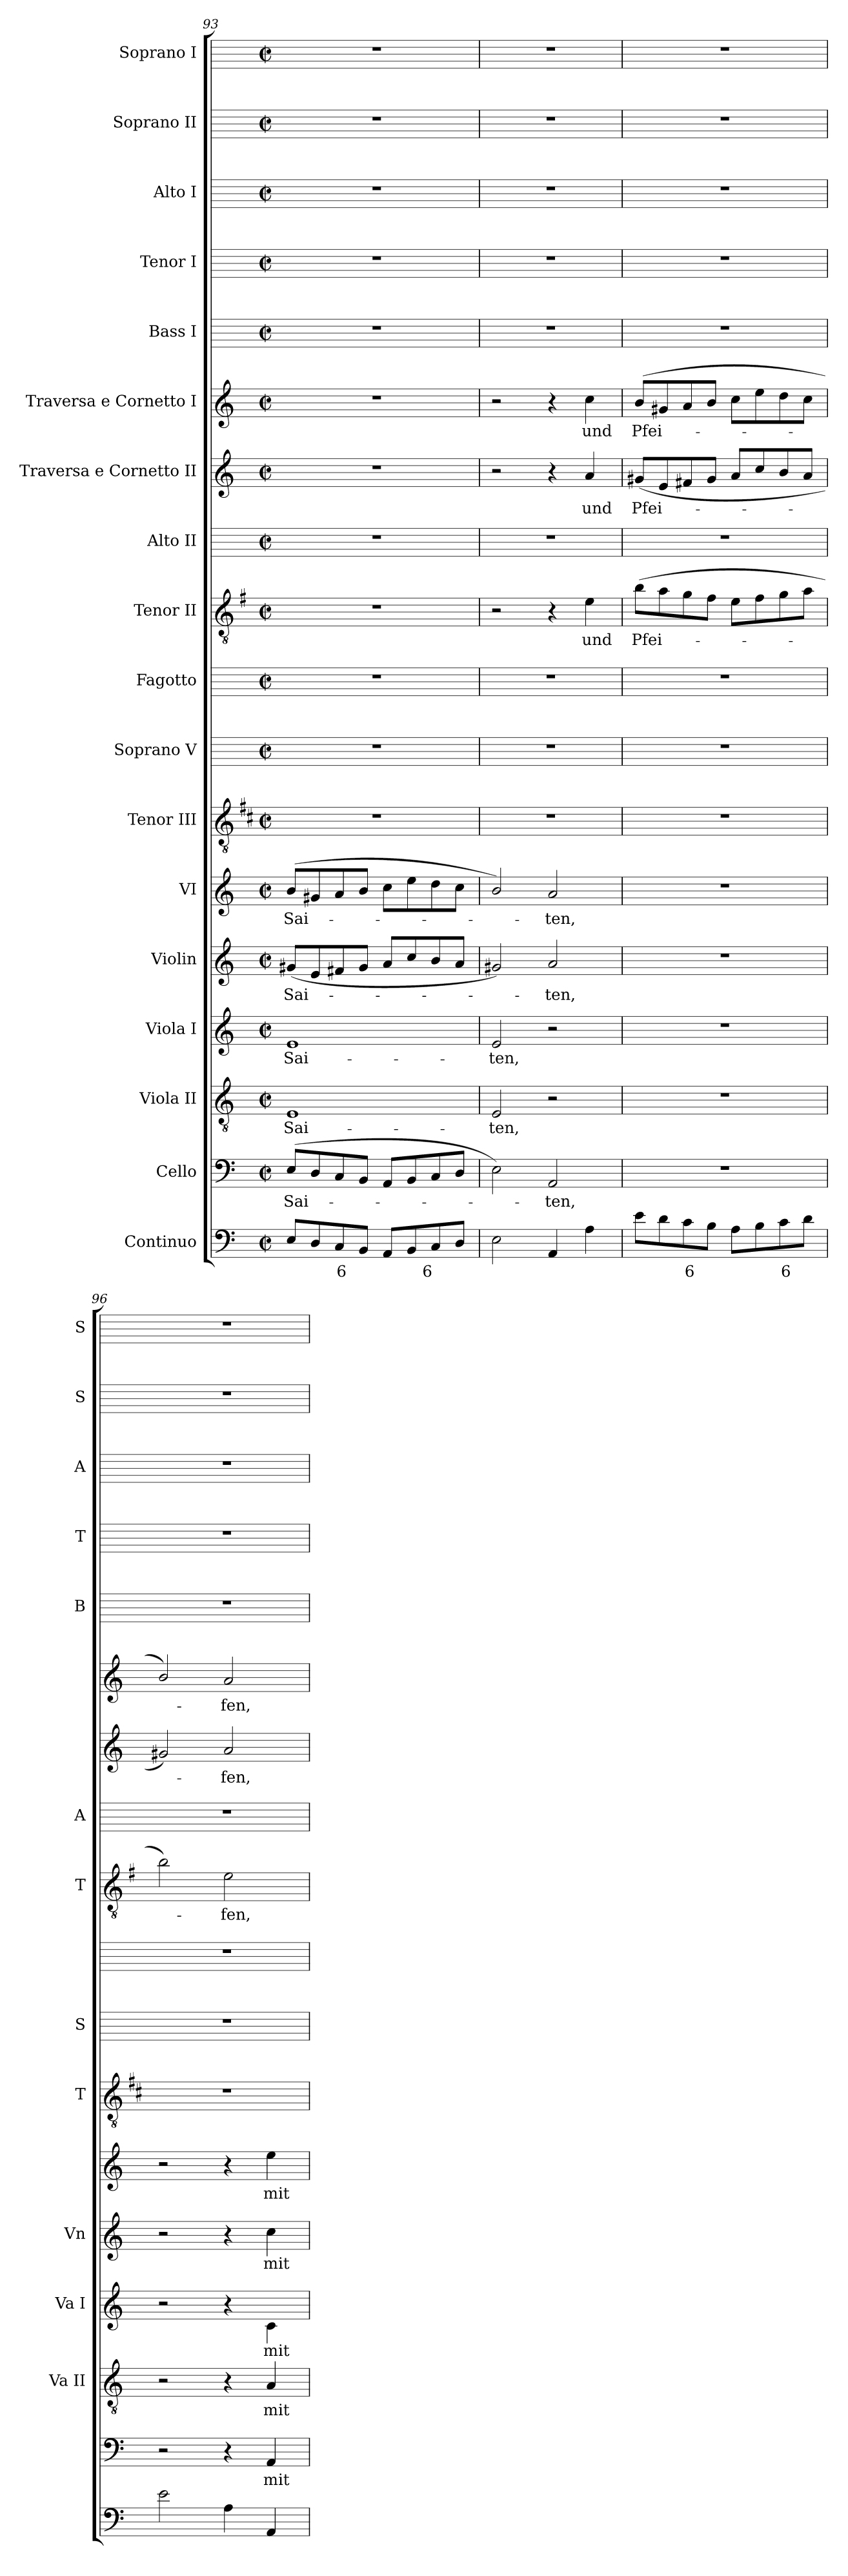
**kern	**text	**kern	**text	**kern	**text	**kern	**text	**kern	**text	**kern	**text	**kern	**kern	**kern	**kern	**text	**kern	**kern	**text	**kern	**text	**kern	**kern	**kern	**kern	**kern
*part18	*part18	*part17	*part17	*part16	*part16	*part15	*part15	*part14	*part14	*part13	*part13	*part12	*part11	*part10	*part9	*part9	*part8	*part7	*part7	*part6	*part6	*part5	*part4	*part3	*part2	*part1
*staff18	*staff18	*staff17	*staff17	*staff16	*staff16	*staff15	*staff15	*staff14	*staff14	*staff13	*staff13	*staff12	*staff11	*staff10	*staff9	*staff9	*staff8	*staff7	*staff7	*staff6	*staff6	*staff5	*staff4	*staff3	*staff2	*staff1
*I"Continuo	*	*I"Cello	*	*I"Viola II	*	*I"Viola I	*	*I"Violin	*	*I"VI	*	*I"Tenor III	*I"Soprano V	*I"Fagotto	*I"Tenor II	*	*I"Alto II	*I"Traversa e  Cornetto II	*	*I"Traversa e  Cornetto I	*	*I"Bass I	*I"Tenor I	*I"Alto I	*I"Soprano II	*I"Soprano I
*	*	*	*	*I'Va II	*	*I'Va I	*	*I'Vn	*	*	*	*I'T	*I'S	*	*I'T	*	*I'A	*	*	*	*	*I'B	*I'T	*I'A	*I'S	*I'S
*clefF4	*	*clefF4	*	*clefGv2	*	*clefG2	*	*clefG2	*	*clefG2	*	*clefGv2	*	*	*clefGv2	*	*	*clefG2	*	*clefG2	*	*	*	*	*	*
*	*	*	*	*	*	*	*	*	*	*	*	*ITrd1c2	*ITrd1c2	*	*ITrd4c7	*	*ITrd4c7	*	*	*	*	*	*	*	*	*
*k[]	*	*k[]	*	*k[]	*	*k[]	*	*k[]	*	*k[]	*	*k[]	*	*	*k[]	*	*	*k[]	*	*k[]	*	*	*	*	*	*
*C:	*	*C:	*	*C:	*	*C:	*	*C:	*	*C:	*	*C:	*	*	*C:	*	*	*C:	*	*C:	*	*	*	*	*	*
*M2/2	*	*M2/2	*	*M2/2	*	*M2/2	*	*M2/2	*	*M2/2	*	*M2/2	*M2/2	*M2/2	*M2/2	*	*M2/2	*M2/2	*	*M2/2	*	*M2/2	*M2/2	*M2/2	*M2/2	*M2/2
*met(c|)	*	*met(c|)	*	*met(c|)	*	*met(c|)	*	*met(c|)	*	*met(c|)	*	*met(c|)	*met(c|)	*met(c|)	*met(c|)	*	*met(c|)	*met(c|)	*	*met(c|)	*	*met(c|)	*met(c|)	*met(c|)	*met(c|)	*met(c|)
=93	=93	=93	=93	=93	=93	=93	=93	=93	=93	=93	=93	=93	=93	=93	=93	=93	=93	=93	=93	=93	=93	=93	=93	=93	=93	=93
!	!	!	!LO:LY:b	!	!LO:LY:b	!	!LO:LY:b	!	!LO:LY:b	!	!LO:LY:b	!	!	!	!	!	!	!	!	!	!	!	!	!	!	!
8EL	.	(<8EL	Sai-	1E	Sai-	1e	Sai-	(<8g#XL	Sai-	(<8bL	Sai-	1r	1r	1r	1r	.	1r	1r	.	1r	.	1r	1r	1r	1r	1r
8D	.	8D	.	.	.	.	.	8e	.	8g#X	.	.	.	.	.	.	.	.	.	.	.	.	.	.	.	.
!	!LO:LY:b	!	!	!	!	!	!	!	!	!	!	!	!	!	!	!	!	!	!	!	!	!	!	!	!	!
8C	6	8C	.	.	.	.	.	8f#X	.	8a	.	.	.	.	.	.	.	.	.	.	.	.	.	.	.	.
8BBJ	.	8BBJ	.	.	.	.	.	8g#J	.	8bJ	.	.	.	.	.	.	.	.	.	.	.	.	.	.	.	.
8AAL	.	8AAL	.	.	.	.	.	8a/L	.	8ccL	.	.	.	.	.	.	.	.	.	.	.	.	.	.	.	.
8BB	.	8BB	.	.	.	.	.	8cc/	.	8ee	.	.	.	.	.	.	.	.	.	.	.	.	.	.	.	.
!	!LO:LY:b	!	!	!	!	!	!	!	!	!	!	!	!	!	!	!	!	!	!	!	!	!	!	!	!	!
8C	6	8C	.	.	.	.	.	8b/	.	8dd	.	.	.	.	.	.	.	.	.	.	.	.	.	.	.	.
8DJ	.	8DJ	.	.	.	.	.	8a/J	.	8ccJ	.	.	.	.	.	.	.	.	.	.	.	.	.	.	.	.
=94	=94	=94	=94	=94	=94	=94	=94	=94	=94	=94	=94	=94	=94	=94	=94	=94	=94	=94	=94	=94	=94	=94	=94	=94	=94	=94
!	!	!	!	!	!LO:LY:b	!	!LO:LY:b	!	!	!	!	!	!	!	!	!	!	!	!	!	!	!	!	!	!	!
2E	.	2E)	.	2E	-ten,	2e	-ten,	2g#X)	.	2b/)	.	1r	1r	1r	2r	.	1r	2r	.	2r	.	1r	1r	1r	1r	1r
!	!	!	!LO:LY:b	!	!	!	!	!	!LO:LY:b	!	!LO:LY:b	!	!	!	!	!	!	!	!	!	!	!	!	!	!	!
4AA	.	2AA	ten,	2r	.	2r	.	2a	ten,	2a	ten,	.	.	.	4r	.	.	4r	.	4r	.	.	.	.	.	.
!	!	!	!	!	!	!	!	!	!	!	!	!	!	!	!	!LO:LY:b	!	!	!LO:LY:b	!	!LO:LY:b	!	!	!	!	!
4A	.	.	.	.	.	.	.	.	.	.	.	.	.	.	4A	und	.	4a	und	4cc	und	.	.	.	.	.
=95	=95	=95	=95	=95	=95	=95	=95	=95	=95	=95	=95	=95	=95	=95	=95	=95	=95	=95	=95	=95	=95	=95	=95	=95	=95	=95
!	!	!	!	!	!	!	!	!	!	!	!	!	!	!	!	!LO:LY:b	!	!	!LO:LY:b	!	!LO:LY:b	!	!	!	!	!
8eL	.	1r	.	1r	.	1r	.	1r	.	1r	.	1r	1r	1r	(>8eL	Pfei-	1r	(<8g#XL	Pfei-	(>8bL	Pfei-	1r	1r	1r	1r	1r
8d	.	.	.	.	.	.	.	.	.	.	.	.	.	.	8d	.	.	8e	.	8g#X	.	.	.	.	.	.
!	!LO:LY:b	!	!	!	!	!	!	!	!	!	!	!	!	!	!	!	!	!	!	!	!	!	!	!	!	!
8c	6	.	.	.	.	.	.	.	.	.	.	.	.	.	8c	.	.	8f#X	.	8a	.	.	.	.	.	.
8BJ	.	.	.	.	.	.	.	.	.	.	.	.	.	.	8BJ	.	.	8g#J	.	8bJ	.	.	.	.	.	.
8AL	.	.	.	.	.	.	.	.	.	.	.	.	.	.	8AL	.	.	8a/L	.	8ccL	.	.	.	.	.	.
8B	.	.	.	.	.	.	.	.	.	.	.	.	.	.	8B	.	.	8cc/	.	8ee	.	.	.	.	.	.
!	!LO:LY:b	!	!	!	!	!	!	!	!	!	!	!	!	!	!	!	!	!	!	!	!	!	!	!	!	!
8c	6	.	.	.	.	.	.	.	.	.	.	.	.	.	8c	.	.	8b/	.	8dd	.	.	.	.	.	.
8dJ	.	.	.	.	.	.	.	.	.	.	.	.	.	.	8dJ	.	.	8a/J	.	8ccJ	.	.	.	.	.	.
=96	=96	=96	=96	=96	=96	=96	=96	=96	=96	=96	=96	=96	=96	=96	=96	=96	=96	=96	=96	=96	=96	=96	=96	=96	=96	=96
2e	.	2r	.	2r	.	2r	.	2r	.	2r	.	1r	1r	1r	2e)	.	1r	2g#X)	.	2b/)	.	1r	1r	1r	1r	1r
!	!	!	!	!	!	!	!	!	!	!	!	!	!	!	!	!LO:LY:b	!	!	!LO:LY:b	!	!LO:LY:b	!	!	!	!	!
4A	.	4r	.	4r	.	4r	.	4r	.	4r	.	.	.	.	2A	fen,	.	2a	fen,	2a	fen,	.	.	.	.	.
!	!	!	!LO:LY:b	!	!LO:LY:b	!	!LO:LY:b	!	!LO:LY:b	!	!LO:LY:b	!	!	!	!	!	!	!	!	!	!	!	!	!	!	!
4AA	.	4AA	mit	4A	mit-	4c\	mit	4cc	mit	4ee	mit	.	.	.	.	.	.	.	.	.	.	.	.	.	.	.
=	=	=	=	=	=	=	=	=	=	=	=	=	=	=	=	=	=	=	=	=	=	=	=	=	=	=
*-	*-	*-	*-	*-	*-	*-	*-	*-	*-	*-	*-	*-	*-	*-	*-	*-	*-	*-	*-	*-	*-	*-	*-	*-	*-	*-
